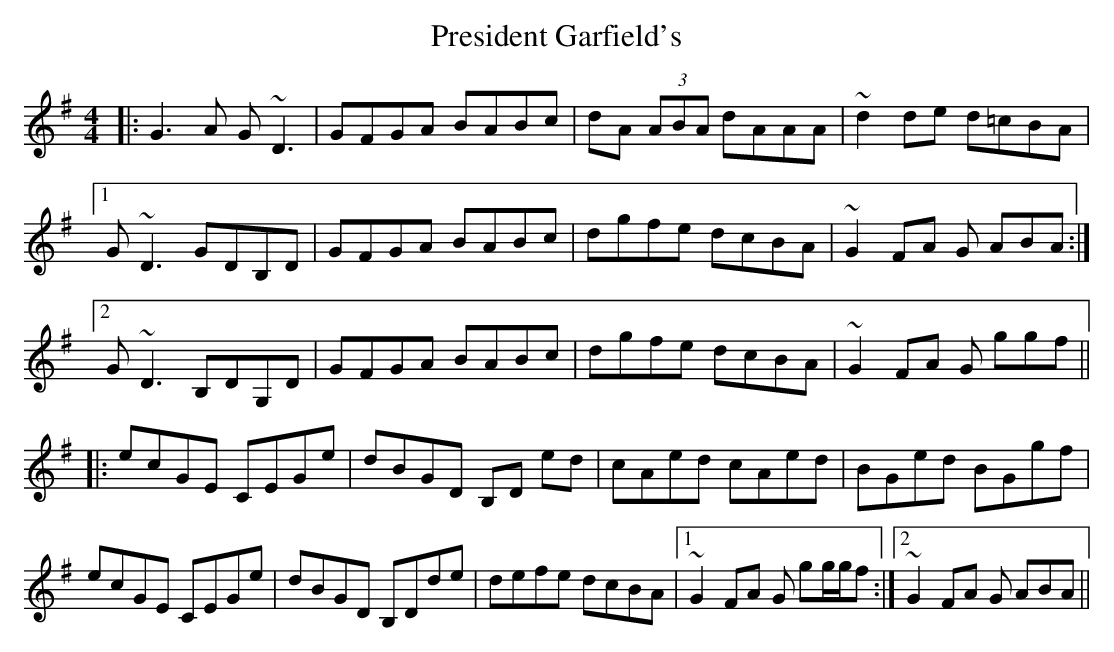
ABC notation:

X:1
T: President Garfield's
M: 4/4
L: 1/8
K: Gmaj
|:G3A G~D3|GFGA BABc|dA (3ABA dAAA|~d2 de d=cBA|
[1 G~D3 GDB,D|GFGA BABc|dgfe dcBA|~G2 FA G ABA:|
[2 G~D3 B,DG,D|GFGA BABc|dgfe dcBA|~G2 FA G ggf||
|:ecGE CEGe|dBGD B,D ed|cAed cAed|BGed BGgf|
ecGE CEGe|dBGD B,Dde|defe dcBA|1 ~G2 FA G gg/g/f:|2 ~G2 FA G ABA||
